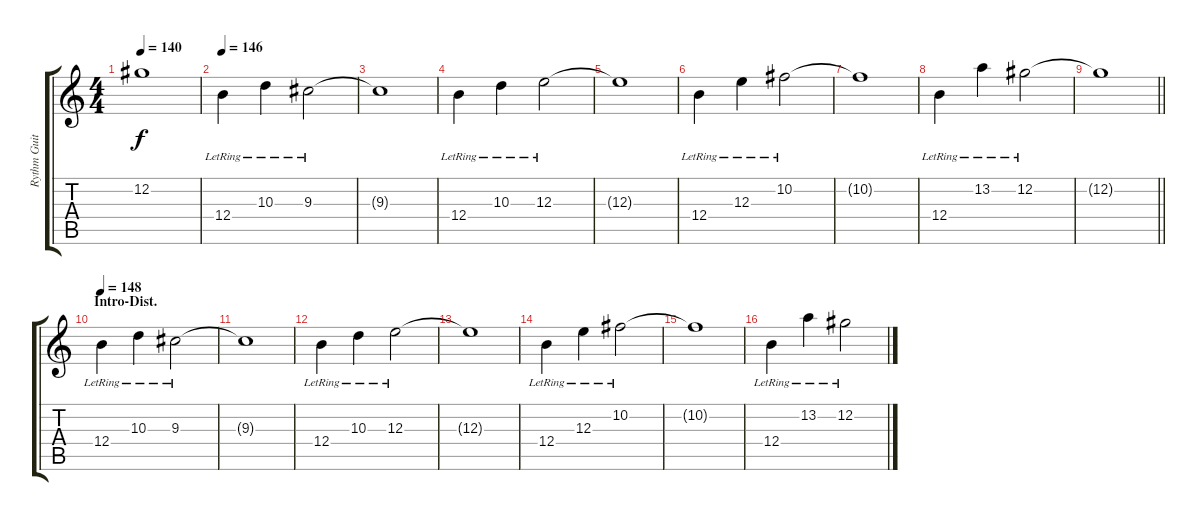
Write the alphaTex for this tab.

\track ("Rythm Guitar" "Rythm Guit") {instrument distortionguitar}
\staff {score tabs}
\tuning (Db4 Ab3 E3 B2 Gb2 B1) {hide}
\ts (4 4)
\tempo 140
\clef g2
\ks c
12.2{t}.1{dy f} |
\tempo 146
12.4{lr}.4{volume 13 instrument overdrivenguitar} 10.3{lr}.4 9.3{lr}.2 |
9.3{t}.1 |
12.4{lr}.4 10.3{lr}.4 12.3{lr}.2 |
12.3{t}.1 |
12.4{lr}.4 12.3{lr}.4 10.2{lr}.2 |
10.2{t}.1 |
12.4{lr}.4 13.2{lr}.4 12.2{lr}.2 |
\barLineRight lightlight
12.2{t}.1 |
\section ("" "Intro-Dist.")
\tempo 148
12.4{lr}.4{volume 13 instrument overdrivenguitar} 10.3{lr}.4 9.3{lr}.2 |
9.3{t}.1 |
12.4{lr}.4 10.3{lr}.4 12.3{lr}.2 |
12.3{t}.1 |
12.4{lr}.4 12.3{lr}.4 10.2{lr}.2 |
10.2{t}.1 |
12.4{lr}.4 13.2{lr}.4 12.2{lr}.2
